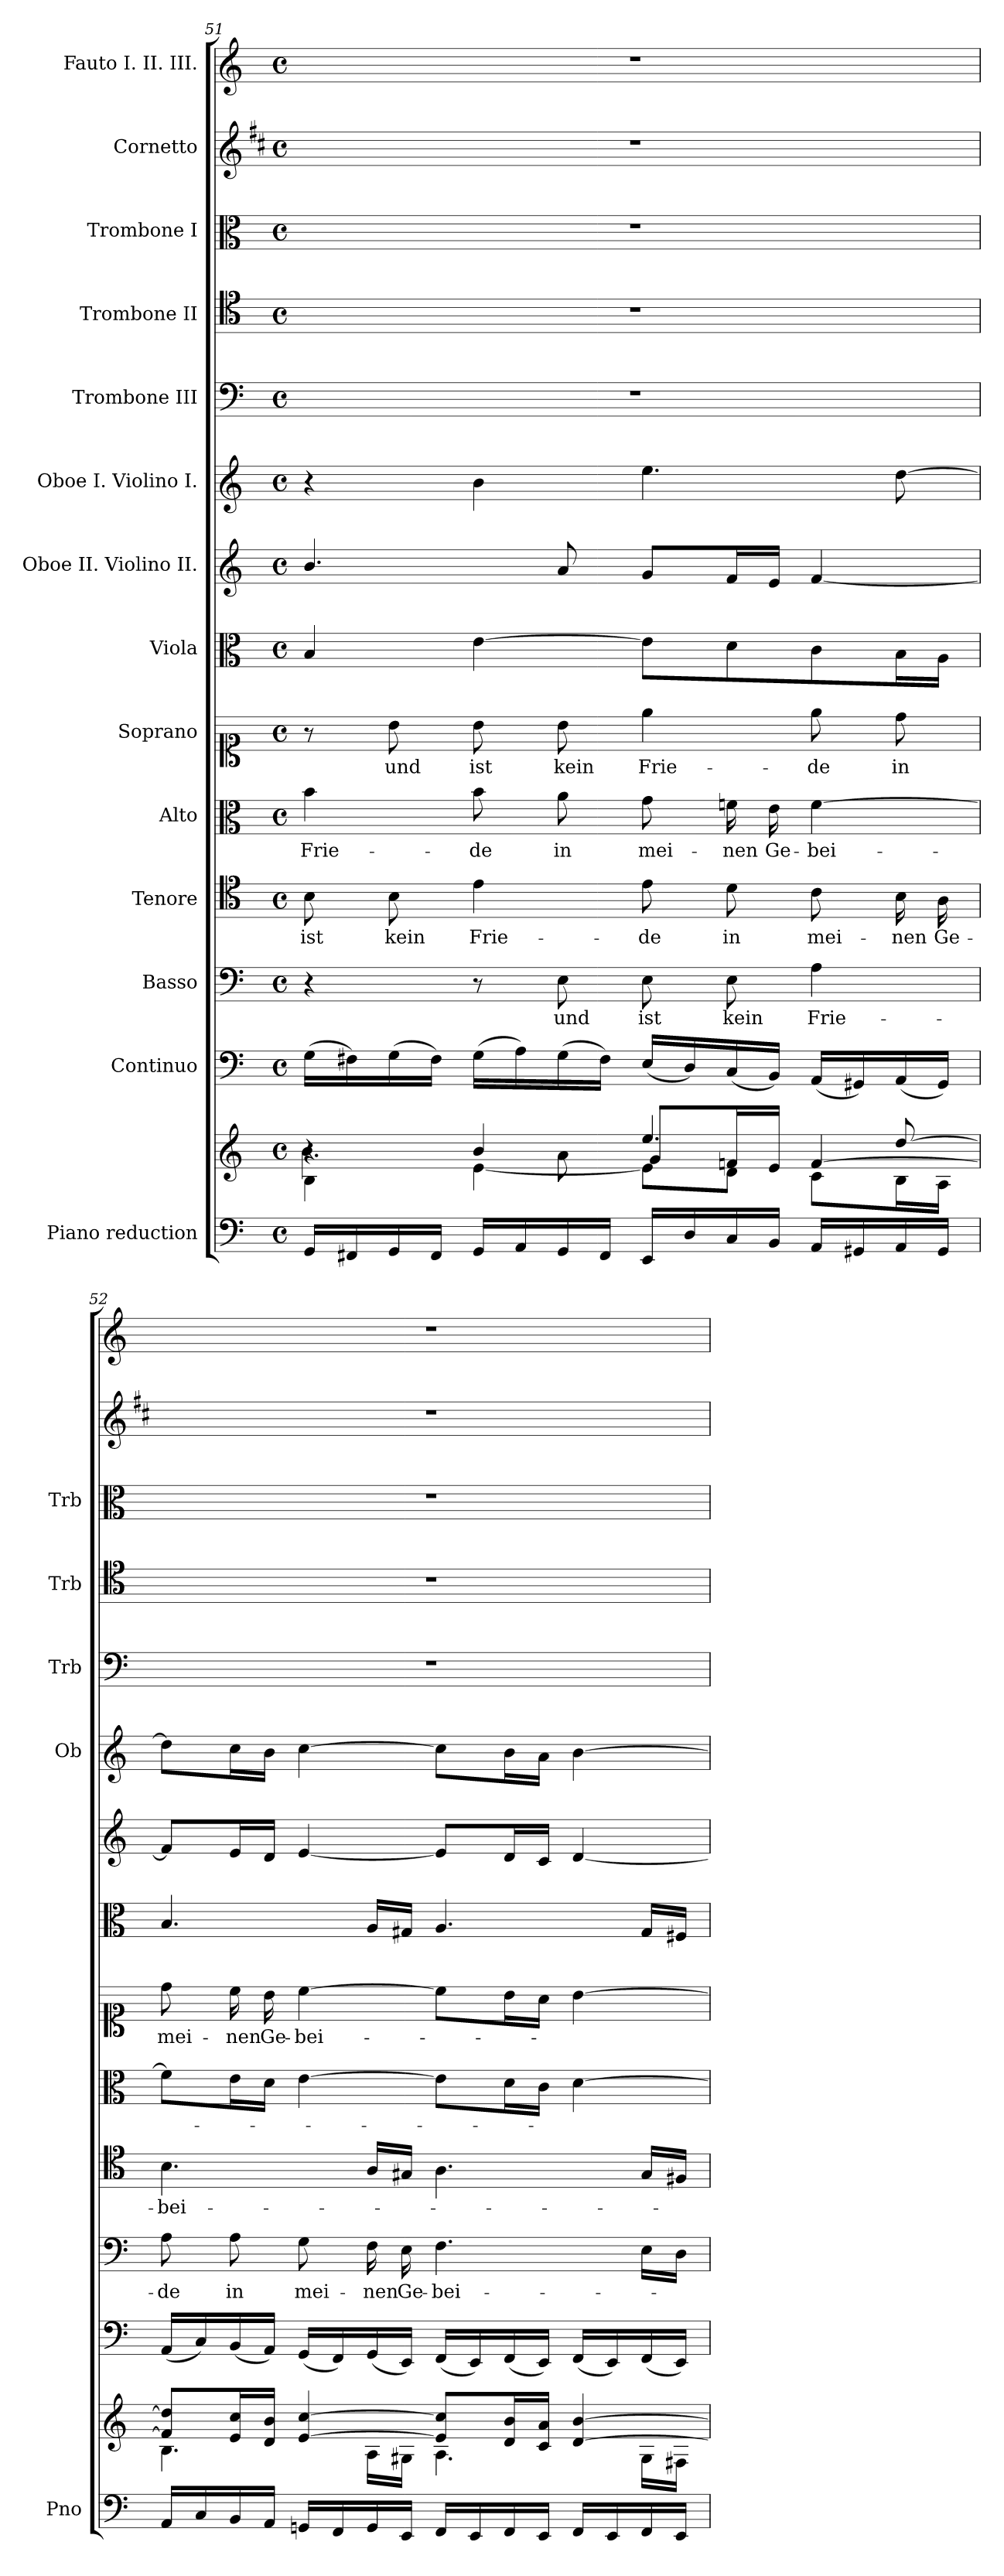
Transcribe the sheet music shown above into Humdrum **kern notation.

**kern	**kern	**kern	**kern	**text	**kern	**text	**kern	**text	**kern	**text	**kern	**kern	**kern	**kern	**kern	**kern	**kern	**kern
*part14	*part14	*part13	*part12	*part12	*part11	*part11	*part10	*part10	*part9	*part9	*part8	*part7	*part6	*part5	*part4	*part3	*part2	*part1
*staff15	*staff14	*staff13	*staff12	*staff12	*staff11	*staff11	*staff10	*staff10	*staff9	*staff9	*staff8	*staff7	*staff6	*staff5	*staff4	*staff3	*staff2	*staff1
*I"Piano reduction	*	*I"Continuo	*I"Basso	*	*I"Tenore	*	*I"Alto	*	*I"Soprano	*	*I"Viola	*I"Oboe II. Violino II.	*I"Oboe I. Violino I.	*I"Trombone III	*I"Trombone II	*I"Trombone I	*I"Cornetto	*I"Fauto I. II. III.
*I'Pno	*	*	*	*	*	*	*	*	*	*	*	*	*I'Ob	*I'Trb	*I'Trb	*I'Trb	*	*
!!LO:PB:g=z
*clefF4	*clefG2	*clefF4	*clefF4	*	*clefC4	*	*clefC3	*	*clefC1	*	*clefC3	*clefG2	*clefG2	*clefF4	*clefC4	*clefC3	*clefG2	*clefG2
*	*	*	*	*	*	*	*	*	*	*	*	*	*	*	*ITrd7c12	*ITrd7c12	*ITrd1c2	*
*k[]	*k[]	*k[]	*k[]	*	*k[]	*	*k[]	*	*k[]	*	*k[]	*k[]	*k[]	*k[]	*k[]	*k[]	*k[]	*k[]
*M4/4	*M4/4	*M4/4	*M4/4	*	*M4/4	*	*M4/4	*	*M4/4	*	*M4/4	*M4/4	*M4/4	*M4/4	*M4/4	*M4/4	*M4/4	*M4/4
*met(c)	*met(c)	*met(c)	*met(c)	*	*met(c)	*	*met(c)	*	*met(c)	*	*met(c)	*met(c)	*met(c)	*met(c)	*met(c)	*met(c)	*met(c)	*met(c)
=51	=51	=51	=51	=51	=51	=51	=51	=51	=51	=51	=51	=51	=51	=51	=51	=51	=51	=51
*	*^	*	*	*	*	*	*	*	*	*	*	*	*	*	*	*	*	*
*	*	*^	*	*	*	*	*	*	*	*	*	*	*	*	*	*	*	*	*
!	!	!	!	!	!	!	!	!LO:LY:b	!	!LO:LY:b	!	!	!	!	!	!	!	!	!	!
16GG/LL	4r	4B\	4.b\	(16G\LL	4r	.	8B\	ist	4b\	Frie-	8r	.	4B/	4.b/	4r	1r	1r	1r	1r	1r
16FF#X/	.	.	.	16F#X\)	.	.	.	.	.	.	.	.	.	.	.	.	.	.	.	.
!	!	!	!	!	!	!	!	!LO:LY:b	!	!	!	!LO:LY:b	!	!	!	!	!	!	!	!
16GG/	.	.	.	(16G\	.	.	8B\	kein	.	.	8b\	und	.	.	.	.	.	.	.	.
16FF#/JJ	.	.	.	16F#\JJ)	.	.	.	.	.	.	.	.	.	.	.	.	.	.	.	.
!	!	!	!	!	!	!	!	!LO:LY:b	!	!LO:LY:b	!	!LO:LY:b	!	!	!	!	!	!	!	!
16GG/LL	4b/	[4e\	.	(16G\LL	8r	.	4e\	Frie-	8b\	de	8b\	ist	[4e\	.	4b\	.	.	.	.	.
16AA/	.	.	.	16A\)	.	.	.	.	.	.	.	.	.	.	.	.	.	.	.	.
!	!	!	!	!	!	!LO:LY:b	!	!	!	!LO:LY:b	!	!LO:LY:b	!	!	!	!	!	!	!	!
16GG/	.	.	8a\	(16G\	8E\	und	.	.	8a\	in	8b\	kein	.	8a/	.	.	.	.	.	.
16FF#/JJ	.	.	.	16F#\JJ)	.	.	.	.	.	.	.	.	.	.	.	.	.	.	.	.
!	!	!	!	!	!	!LO:LY:b	!	!LO:LY:b	!	!LO:LY:b	!	!LO:LY:b	!	!	!	!	!	!	!	!
16EE/LL	4.ee/	8e\L]	8g/L	(16E/LL	8E\	ist	8e\	de	8g\	mei-	4ee\	Frie-	8e\L]	8g/L	4.ee\	.	.	.	.	.
16D/	.	.	.	16D/)	.	.	.	.	.	.	.	.	.	.	.	.	.	.	.	.
!	!	!	!	!	!	!LO:LY:b	!	!LO:LY:b	!	!LO:LY:b	!	!	!	!	!	!	!	!	!	!
16C/	.	8d\J	16fn/L	(16C/	8E\	kein	8d\	in	16fn\	nen	.	.	8d\	16f/L	.	.	.	.	.	.
!	!	!	!	!	!	!	!	!	!	!LO:LY:b	!	!	!	!	!	!	!	!	!	!
16BB/JJ	.	.	16e/JJ	16BB/JJ)	.	.	.	.	16e\	Ge-	.	.	.	16e/JJ	.	.	.	.	.	.
!	!	!	!	!	!	!LO:LY:b	!	!LO:LY:b	!	!LO:LY:b	!	!LO:LY:b	!	!	!	!	!	!	!	!
16AA/LL	.	8c\L	[4f/	(16AA/LL	4A\	Frie-	8c\	mei-	[4f\	bei-	8ee\	de	8c\	[4f/	.	.	.	.	.	.
16GG#X/	.	.	.	16GG#X/)	.	.	.	.	.	.	.	.	.	.	.	.	.	.	.	.
!	!	!	!	!	!	!	!	!LO:LY:b	!	!	!	!LO:LY:b	!	!	!	!	!	!	!	!
16AA/	[8dd/	16B\L	.	(16AA/	.	.	16B\	nen	.	.	8dd\	in	16B\L	.	[8dd\	.	.	.	.	.
!	!	!	!	!	!	!	!	!LO:LY:b	!	!	!	!	!	!	!	!	!	!	!	!
16GG#/JJ	.	16A\JJ	.	16GG#/JJ)	.	.	16A\	Ge-	.	.	.	.	16A\JJ	.	.	.	.	.	.	.
*	*	*v	*v	*	*	*	*	*	*	*	*	*	*	*	*	*	*	*	*	*
=52	=52	=52	=52	=52	=52	=52	=52	=52	=52	=52	=52	=52	=52	=52	=52	=52	=52	=52	=52
!	!	!	!	!	!LO:LY:b	!	!LO:LY:b	!	!	!	!LO:LY:b	!	!	!	!	!	!	!	!
16AA/LL	8f/] 8dd/]L	4.B\	(16AA/LL	8A\	de	4.B\	bei-	8f\L]	.	8dd\	mei-	4.B/	8f/L]	8dd\L]	1r	1r	1r	1r	1r
16C/	.	.	16C/)	.	.	.	.	.	.	.	.	.	.	.	.	.	.	.	.
!	!	!	!	!	!LO:LY:b	!	!	!	!	!	!LO:LY:b	!	!	!	!	!	!	!	!
16BB/	16e/ 16cc/L	.	(16BB/	8A\	in	.	.	16e\L	.	16cc\	nen	.	16e/L	16cc\L	.	.	.	.	.
!	!	!	!	!	!	!	!	!	!	!	!LO:LY:b	!	!	!	!	!	!	!	!
16AA/JJ	16d/ 16b/JJ	.	16AA/JJ)	.	.	.	.	16d\JJ	.	16b\	Ge-	.	16d/JJ	16b\JJ	.	.	.	.	.
!	!	!	!	!	!LO:LY:b	!	!	!	!	!	!LO:LY:b	!	!	!	!	!	!	!	!
16GGn/LL	[4e/ [4cc/	.	(16GG/LL	8G\	mei-	.	.	[4e\	.	[4cc\	bei-	.	[4e/	[4cc\	.	.	.	.	.
16FF/	.	.	16FF/)	.	.	.	.	.	.	.	.	.	.	.	.	.	.	.	.
!	!	!	!	!	!LO:LY:b	!	!	!	!	!	!	!	!	!	!	!	!	!	!
16GG/	.	16A\LL	(16GG/	16F\	nen	16A/LL	.	.	.	.	.	16A/LL	.	.	.	.	.	.	.
!	!	!	!	!	!LO:LY:b	!	!	!	!	!	!	!	!	!	!	!	!	!	!
16EE/JJ	.	16G#X\JJ	16EE/JJ)	16E\	Ge-	16G#X/JJ	.	.	.	.	.	16G#X/JJ	.	.	.	.	.	.	.
!	!	!	!	!	!LO:LY:b	!	!	!	!	!	!	!	!	!	!	!	!	!	!
16FF/LL	8e/] 8cc/]L	4.A\	(16FF/LL	4.F\	bei-	4.A\	.	8e\L]	.	8cc\L]	.	4.A/	8e/L]	8cc\L]	.	.	.	.	.
16EE/	.	.	16EE/)	.	.	.	.	.	.	.	.	.	.	.	.	.	.	.	.
16FF/	16d/ 16b/L	.	(16FF/	.	.	.	.	16d\L	.	16b\L	.	.	16d/L	16b\L	.	.	.	.	.
16EE/JJ	16c/ 16a/JJ	.	16EE/JJ)	.	.	.	.	16c\JJ	.	16a\JJ	.	.	16c/JJ	16a\JJ	.	.	.	.	.
16FF/LL	[4d/ [4b/	.	(16FF/LL	.	.	.	.	[4d\	.	[4b\	.	.	[4d/	[4b\	.	.	.	.	.
16EE/	.	.	16EE/)	.	.	.	.	.	.	.	.	.	.	.	.	.	.	.	.
16FF/	.	16G#\LL	(16FF/	16E\LL	.	16G#/LL	.	.	.	.	.	16G#/LL	.	.	.	.	.	.	.
16EE/JJ	.	16F#X\JJ	16EE/JJ)	16D\JJ	.	16F#X/JJ	.	.	.	.	.	16F#X/JJ	.	.	.	.	.	.	.
*	*v	*v	*	*	*	*	*	*	*	*	*	*	*	*	*	*	*	*	*
=	=	=	=	=	=	=	=	=	=	=	=	=	=	=	=	=	=	=
*-	*-	*-	*-	*-	*-	*-	*-	*-	*-	*-	*-	*-	*-	*-	*-	*-	*-	*-
